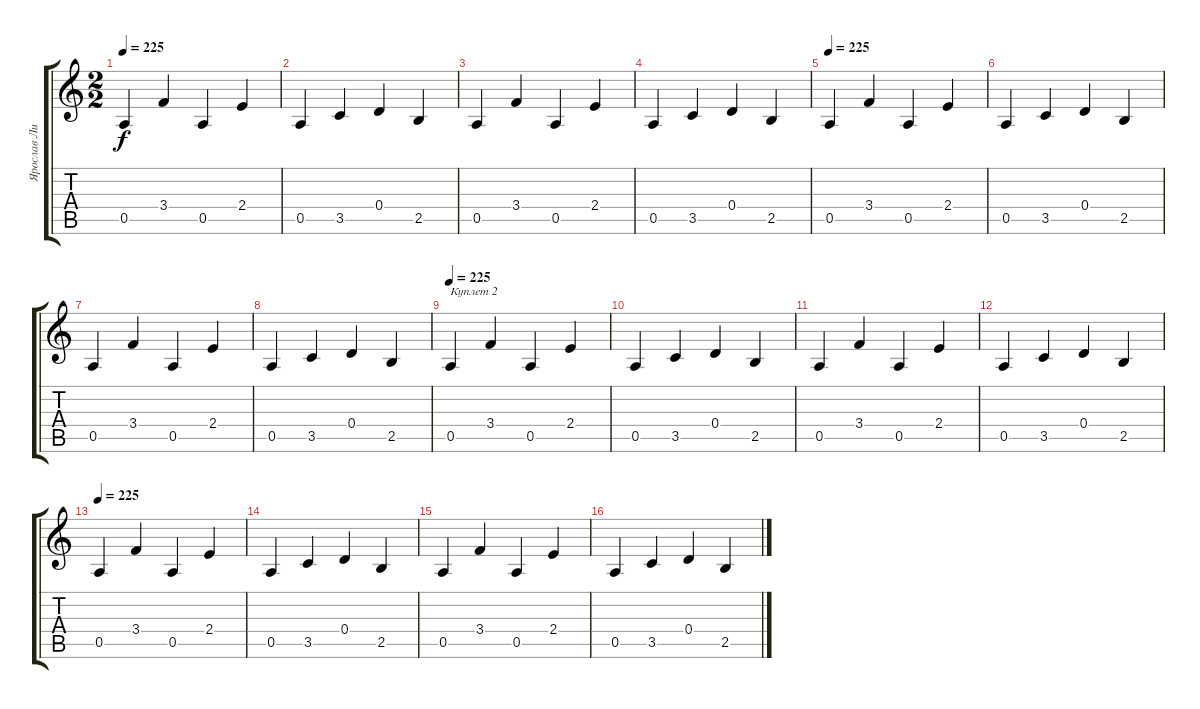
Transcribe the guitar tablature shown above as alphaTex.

\track ("Ярослав Лисиця" "Ярослав Ли") {instrument acousticguitarsteel}
\staff {score tabs}
\tuning (E4 B3 G3 D3 A2 E2) {hide}
\ts (2 2)
\tempo 225
\clef g2
\ks c
0.5.4{dy f} 3.4.4 0.5.4 2.4.4 |
0.5.4 3.5.4 0.4.4 2.5.4 |
0.5.4 3.4.4 0.5.4 2.4.4 |
0.5.4 3.5.4 0.4.4 2.5.4 |
\tempo 225
0.5.4 3.4.4 0.5.4 2.4.4 |
0.5.4 3.5.4 0.4.4 2.5.4 |
0.5.4 3.4.4 0.5.4 2.4.4 |
0.5.4 3.5.4 0.4.4 2.5.4 |
\tempo 225
0.5.4{txt "Куплет 2"} 3.4.4 0.5.4 2.4.4 |
0.5.4 3.5.4 0.4.4 2.5.4 |
0.5.4 3.4.4 0.5.4 2.4.4 |
0.5.4 3.5.4 0.4.4 2.5.4 |
\tempo 225
0.5.4 3.4.4 0.5.4 2.4.4 |
0.5.4 3.5.4 0.4.4 2.5.4 |
0.5.4 3.4.4 0.5.4 2.4.4 |
0.5.4 3.5.4 0.4.4 2.5.4
